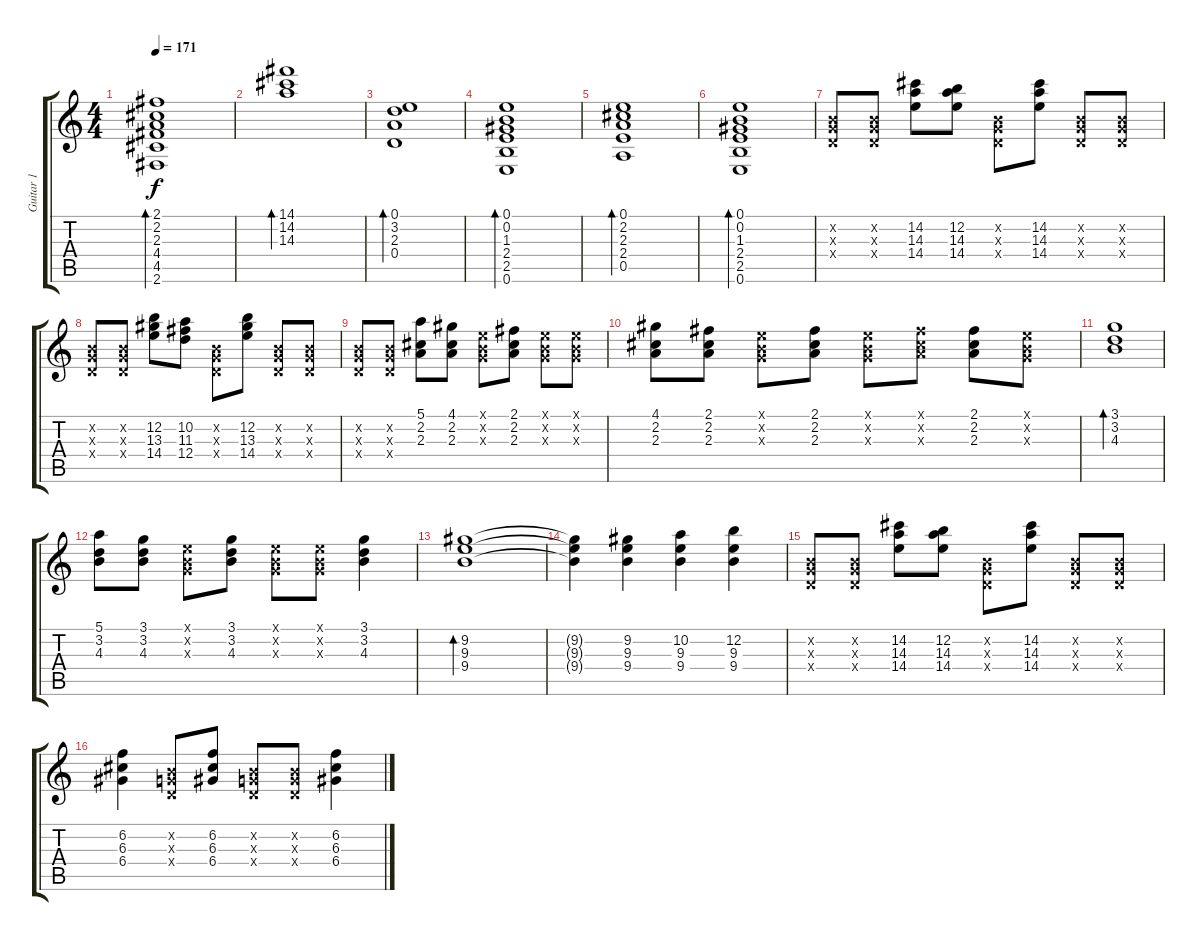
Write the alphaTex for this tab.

\track ("Guitar 1" "Guitar 1") {instrument electricguitarclean}
\staff {score tabs}
\tuning (E4 B3 G3 D3 A2 E2) {hide}
\ts (4 4)
\tempo 171
\clef g2
\ks c
(2.1 2.2 2.3 4.4 4.5 2.6).1{bd 240 dy f} |
(14.1 14.2 14.3).1{bd 240} |
(0.1 3.2 2.3 0.4).1{bd 240} |
(0.1 0.2 1.3 2.4 2.5 0.6).1{bd 240} |
(0.1 2.2 2.3 2.4 0.5).1{bd 240} |
(0.1 0.2 1.3 2.4 2.5 0.6).1{bd 240} |
(0.2{x} 0.3{x} 0.4{x}).8 (0.2{x} 0.3{x} 0.4{x}).8 (14.2 14.3 14.4).8 (12.2 14.3 14.4).8 (0.2{x} 0.3{x} 0.4{x}).8 (14.2 14.3 14.4).8 (0.2{x} 0.3{x} 0.4{x}).8 (0.2{x} 0.3{x} 0.4{x}).8 |
(0.2{x} 0.3{x} 0.4{x}).8 (0.2{x} 0.3{x} 0.4{x}).8 (12.2 13.3 14.4).8 (10.2 11.3 12.4).8 (0.2{x} 0.3{x} 0.4{x}).8 (12.2 13.3 14.4).8 (0.2{x} 0.3{x} 0.4{x}).8 (0.2{x} 0.3{x} 0.4{x}).8 |
(0.2{x} 0.3{x} 0.4{x}).8 (0.2{x} 0.3{x} 0.4{x}).8 (5.1 2.2 2.3).8 (4.1 2.2 2.3).8 (0.1{x} 0.2{x} 0.3{x}).8 (2.1 2.2 2.3).8 (0.1{x} 0.2{x} 0.3{x}).8 (0.1{x} 0.2{x} 0.3{x}).8 |
(4.1 2.2 2.3).8 (2.1 2.2 2.3).8 (0.1{x} 0.2{x} 0.3{x}).8 (2.1 2.2 2.3).8 (0.1{x} 0.2{x} 0.3{x}).8 (2.1{x} 2.2{x} 2.3{x}).8 (2.1 2.2 2.3).8 (0.1{x} 0.2{x} 0.3{x}).8 |
(3.1 3.2 4.3).1{bd 240} |
(5.1 3.2 4.3).8 (3.1 3.2 4.3).8 (0.1{x} 0.2{x} 0.3{x}).8 (3.1 3.2 4.3).8 (0.1{x} 0.2{x} 0.3{x}).8 (0.1{x} 0.2{x} 0.3{x}).8 (3.1 3.2 4.3).4 |
(9.2 9.3 9.4).1{bd 240} |
(9.2{t} 9.3{t} 9.4{t}).4 (9.2 9.3 9.4).4 (10.2 9.3 9.4).4 (12.2 9.3 9.4).4 |
(0.2{x} 0.3{x} 0.4{x}).8 (0.2{x} 0.3{x} 0.4{x}).8 (14.2 14.3 14.4).8 (12.2 14.3 14.4).8 (0.2{x} 0.3{x} 0.4{x}).8 (14.2 14.3 14.4).8 (0.2{x} 0.3{x} 0.4{x}).8 (0.2{x} 0.3{x} 0.4{x}).8 |
(6.2 6.3 6.4).4 (0.2{x} 0.3{x} 0.4{x}).8 (6.2 6.3 6.4).8 (0.2{x} 0.3{x} 0.4{x}).8 (0.2{x} 0.3{x} 0.4{x}).8 (6.2 6.3 6.4).4
